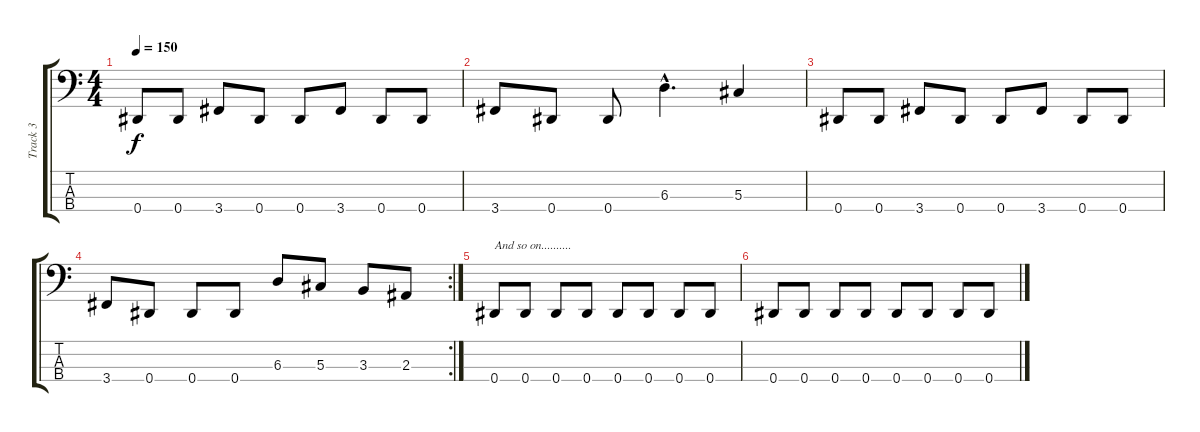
\track ("Track 3" "Track 3") {instrument electricbasspick}
\staff {score tabs}
\tuning (Gb2 Db2 Ab1 Eb1) {hide}
\ts (4 4)
\tempo 150
\clef f4
\ks c
0.4.8{dy f} 0.4.8 3.4.8 0.4.8 0.4.8 3.4.8 0.4.8 0.4.8 |
3.4.8 0.4.8 0.4.8 6.3{hac}.4{d} 5.3.4 |
0.4.8 0.4.8 3.4.8 0.4.8 0.4.8 3.4.8 0.4.8 0.4.8 |
\rc 2
3.4.8 0.4.8 0.4.8 0.4.8 6.3.8 5.3.8 3.3.8 2.3.8 |
0.4.8{txt "And so on.........."} 0.4.8 0.4.8 0.4.8 0.4.8 0.4.8 0.4.8 0.4.8 |
0.4.8 0.4.8 0.4.8 0.4.8 0.4.8 0.4.8 0.4.8 0.4.8
